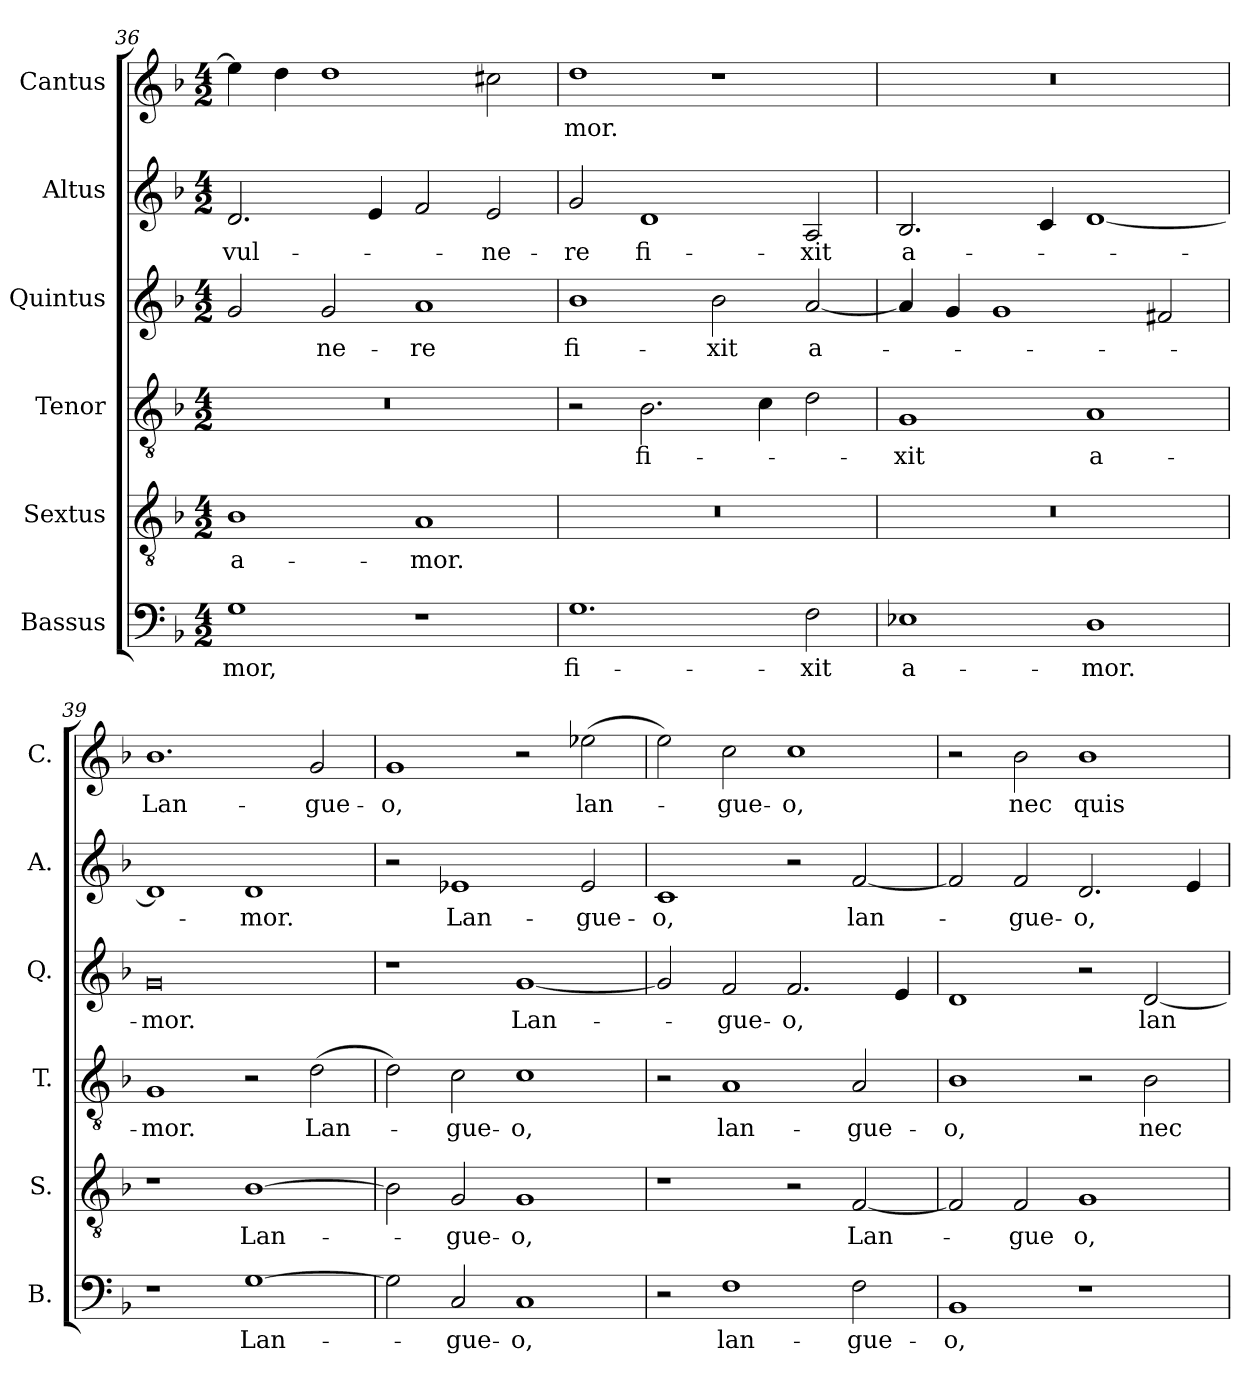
**kern	**text	**kern	**text	**kern	**text	**kern	**text	**kern	**text	**kern	**text
*part6	*part6	*part5	*part5	*part4	*part4	*part3	*part3	*part2	*part2	*part1	*part1
*staff6	*staff6	*staff5	*staff5	*staff4	*staff4	*staff3	*staff3	*staff2	*staff2	*staff1	*staff1
*I"Bassus	*	*I"Sextus	*	*I"Tenor	*	*I"Quintus	*	*I"Altus	*	*I"Cantus	*
*I'B.	*	*I'S.	*	*I'T.	*	*I'Q.	*	*I'A.	*	*I'C.	*
*clefF4	*	*clefGv2	*	*clefGv2	*	*clefG2	*	*clefG2	*	*clefG2	*
*k[b-]	*	*k[b-]	*	*k[b-]	*	*k[b-]	*	*k[b-]	*	*k[b-]	*
*M4/2	*	*M4/2	*	*M4/2	*	*M4/2	*	*M4/2	*	*M4/2	*
=36	=36	=36	=36	=36	=36	=36	=36	=36	=36	=36	=36
!	!LO:LY:b	!	!LO:LY:b	!	!	!	!	!	!LO:LY:b	!	!
1G	-mor,	1B-	a-	0r	.	2g/	.	2.d/	vul-	4ee\]	.
.	.	.	.	.	.	.	.	.	.	4dd\	.
!	!	!	!	!	!	!	!LO:LY:b	!	!	!	!
.	.	.	.	.	.	2g/	-ne-	.	.	1dd	.
.	.	.	.	.	.	.	.	4e/	.	.	.
!	!	!	!LO:LY:b	!	!	!	!LO:LY:b	!	!	!	!
1r	.	1A	-mor.	.	.	1a	-re	2f/	.	.	.
!	!	!	!	!	!	!	!	!	!LO:LY:b	!	!
.	.	.	.	.	.	.	.	2e/	-ne-	2cc#X\	.
=37	=37	=37	=37	=37	=37	=37	=37	=37	=37	=37	=37
!	!LO:LY:b	!	!	!	!	!	!LO:LY:b	!	!LO:LY:b	!	!LO:LY:b
1.G	fi-	0r	.	2r	.	1b-	fi-	2g/	-re	1dd	-mor.
!	!	!	!	!	!LO:LY:b	!	!	!	!LO:LY:b	!	!
.	.	.	.	2.B-\	fi-	.	.	1d	fi-	.	.
!	!	!	!	!	!	!	!LO:LY:b	!	!	!	!
.	.	.	.	.	.	2b-\	-xit	.	.	1r	.
.	.	.	.	4c\	.	.	.	.	.	.	.
!	!LO:LY:b	!	!	!	!	!	!LO:LY:b	!	!LO:LY:b	!	!
2F\	-xit	.	.	2d\	.	[2a/	a-	2A/	-xit	.	.
=38	=38	=38	=38	=38	=38	=38	=38	=38	=38	=38	=38
!	!LO:LY:b	!	!	!	!LO:LY:b	!	!	!	!LO:LY:b	!	!
1E-X	a-	0r	.	1G	-xit	4a/]	.	2.B-/	a-	0r	.
.	.	.	.	.	.	4g/	.	.	.	.	.
.	.	.	.	.	.	1g	.	.	.	.	.
.	.	.	.	.	.	.	.	4c/	.	.	.
!	!LO:LY:b	!	!	!	!LO:LY:b	!	!	!	!	!	!
1D	-mor.	.	.	1A	a-	.	.	[1d	.	.	.
.	.	.	.	.	.	2f#X/	.	.	.	.	.
=39	=39	=39	=39	=39	=39	=39	=39	=39	=39	=39	=39
!	!	!	!	!	!LO:LY:b	!	!LO:LY:b	!	!	!	!LO:LY:b
1r	.	1r	.	1G	-mor.	0g	-mor.	1d]	.	1.b-	Lan-
!	!LO:LY:b	!	!LO:LY:b	!	!	!	!	!	!LO:LY:b	!	!
[1G	Lan-	[1B-	Lan-	2r	.	.	.	1d	-mor.	.	.
!	!	!	!	!	!LO:LY:b	!	!	!	!	!	!LO:LY:b
.	.	.	.	(>2d\	Lan-	.	.	.	.	2g/	-gue-
!!LO:LB:g=z
=40	=40	=40	=40	=40	=40	=40	=40	=40	=40	=40	=40
!	!	!	!	!	!	!	!	!	!	!	!LO:LY:b
2G\]	.	2B-\]	.	2d\)	.	1r	.	2r	.	1g	-o,
!	!LO:LY:b	!	!LO:LY:b	!	!LO:LY:b	!	!	!	!LO:LY:b	!	!
2C/	-gue-	2G/	-gue-	2c\	-gue-	.	.	1e-X	Lan-	.	.
!	!LO:LY:b	!	!LO:LY:b	!	!LO:LY:b	!	!LO:LY:b	!	!	!	!
1C	-o,	1G	-o,	1c	-o,	[1g	Lan-	.	.	2r	.
!	!	!	!	!	!	!	!	!	!LO:LY:b	!	!LO:LY:b
.	.	.	.	.	.	.	.	2e-/	-gue-	(>2ee-X\	lan-
=41	=41	=41	=41	=41	=41	=41	=41	=41	=41	=41	=41
!	!	!	!	!	!	!	!	!	!LO:LY:b	!	!
2r	.	1r	.	2r	.	2g/]	.	1c	-o,	2ee\)	.
!	!LO:LY:b	!	!	!	!LO:LY:b	!	!LO:LY:b	!	!	!	!LO:LY:b
1F	lan-	.	.	1A	lan-	2f/	-gue-	.	.	2cc\	-gue-
!	!	!	!	!	!	!	!LO:LY:b	!	!	!	!LO:LY:b
.	.	2r	.	.	.	2.f/	-o,	2r	.	1cc	-o,
!	!LO:LY:b	!	!LO:LY:b	!	!LO:LY:b	!	!	!	!LO:LY:b	!	!
2F\	-gue-	[2F/	Lan-	2A/	-gue-	.	.	[2f/	lan-	.	.
.	.	.	.	.	.	4e/	.	.	.	.	.
=42	=42	=42	=42	=42	=42	=42	=42	=42	=42	=42	=42
!	!LO:LY:b	!	!	!	!LO:LY:b	!	!	!	!	!	!
1BB-	-o,	2F/]	.	1B-	-o,	1d	.	2f/]	.	2r	.
!	!	!	!LO:LY:b	!	!	!	!	!	!LO:LY:b	!	!LO:LY:b
.	.	2F/	-gue	.	.	.	.	2f/	-gue-	2b-\	nec
!	!	!	!LO:LY:b	!	!	!	!	!	!LO:LY:b	!	!LO:LY:b
1r	.	1G	o,	2r	.	2r	.	2.d/	-o,	1b-	quis-
!	!	!	!	!	!LO:LY:b	!	!LO:LY:b	!	!	!	!
.	.	.	.	2B-\	nec	[2d/	lan-	.	.	.	.
.	.	.	.	.	.	.	.	4e/	.	.	.
=	=	=	=	=	=	=	=	=	=	=	=
*-	*-	*-	*-	*-	*-	*-	*-	*-	*-	*-	*-
